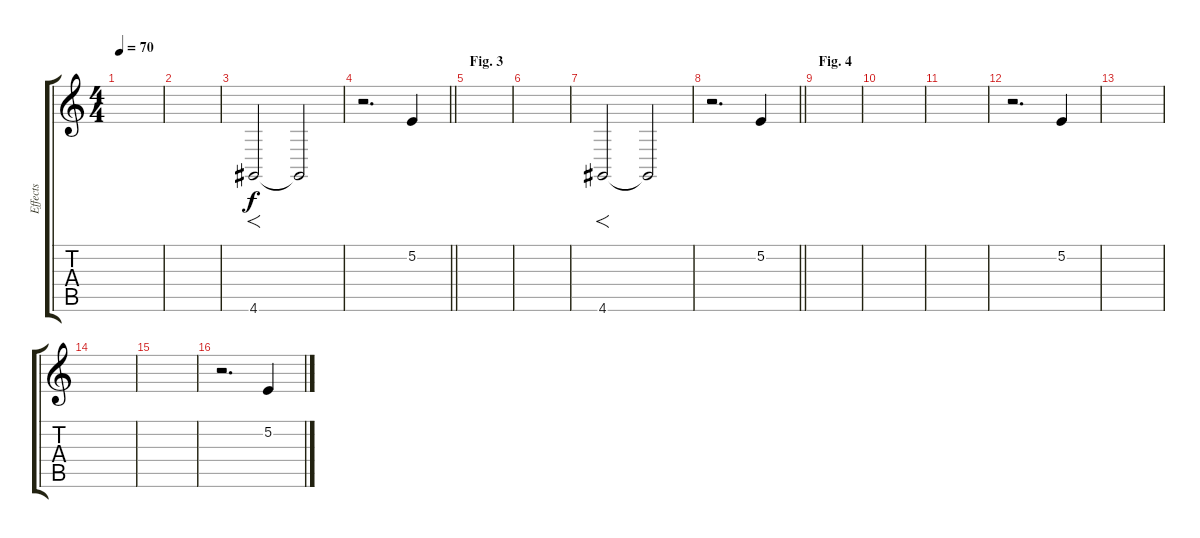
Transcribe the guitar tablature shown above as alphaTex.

\track ("Effects" "Effects") {instrument stringensemble1}
\staff {score tabs}
\tuning (E4 B3 G3 D3 A2 E2) {hide}
\ts (4 4)
\tempo 70
\clef g2
\ks c
|
|
4.6.2{f} 4.6{t}.2 |
\barLineRight lightlight
r.2{d volume 6} 5.2.4{volume 12 instrument applause} |
\section ("" "Fig. 3")
|
|
4.6.2{f volume 13 instrument stringensemble1} 4.6{t}.2 |
\barLineRight lightlight
r.2{d volume 6} 5.2.4{volume 12 instrument applause} |
\section ("" "Fig. 4")
|
|
|
r.2{d volume 6} 5.2.4{volume 12 instrument applause} |
|
|
|
r.2{d volume 6} 5.2.4{volume 12 instrument applause}
